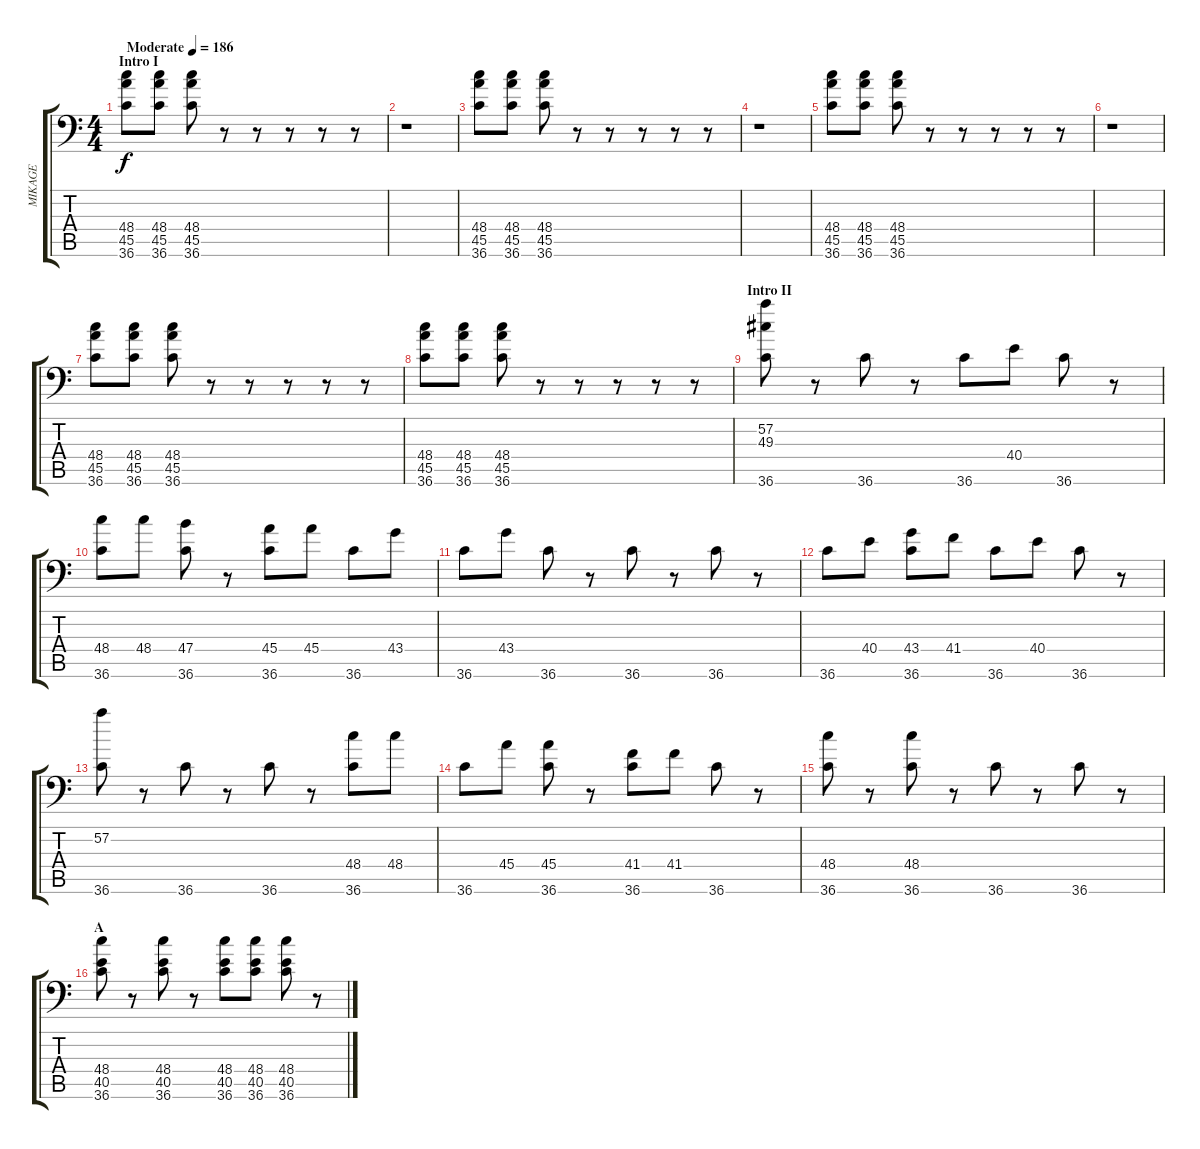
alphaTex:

\track ("MIKAGE" "MIKAGE") {instrument acousticgrandpiano}
\staff {score tabs}
\tuning (C-1 C-1 C-1 C-1 C-1 C-1) {hide}
\ts (4 4)
\section ("" "Intro I")
\tempo (186 "Moderate")
\clef f4
\ks c
(48.4 45.5 36.6).8{dy f instrument acousticgrandpiano} (48.4 45.5 36.6).8 (48.4 45.5 36.6).8 r.8 r.8 r.8 r.8 r.8 |
r.1 |
(48.4 45.5 36.6).8 (48.4 45.5 36.6).8 (48.4 45.5 36.6).8 r.8 r.8 r.8 r.8 r.8 |
r.1 |
(48.4 45.5 36.6).8 (48.4 45.5 36.6).8 (48.4 45.5 36.6).8 r.8 r.8 r.8 r.8 r.8 |
r.1 |
(48.4 45.5 36.6).8 (48.4 45.5 36.6).8 (48.4 45.5 36.6).8 r.8 r.8 r.8 r.8 r.8 |
(48.4 45.5 36.6).8 (48.4 45.5 36.6).8 (48.4 45.5 36.6).8 r.8 r.8 r.8 r.8 r.8 |
\section ("" "Intro II")
(57.2 49.3 36.6).8 r.8 36.6.8 r.8 36.6.8 40.4.8 36.6.8 r.8 |
(48.4 36.6).8 48.4.8 (47.4 36.6).8 r.8 (45.4 36.6).8 45.4.8 36.6.8 43.4.8 |
36.6.8 43.4.8 36.6.8 r.8 36.6.8 r.8 36.6.8 r.8 |
36.6.8 40.4.8 (43.4 36.6).8 41.4.8 36.6.8 40.4.8 36.6.8 r.8 |
(57.2 36.6).8 r.8 36.6.8 r.8 36.6.8 r.8 (48.4 36.6).8 48.4.8 |
36.6.8 45.4.8 (45.4 36.6).8 r.8 (41.4 36.6).8 41.4.8 36.6.8 r.8 |
(48.4 36.6).8 r.8 (48.4 36.6).8 r.8 36.6.8 r.8 36.6.8 r.8 |
\section ("" "A")
(48.4 40.5 36.6).8 r.8 (48.4 40.5 36.6).8 r.8 (48.4 40.5 36.6).8 (48.4 40.5 36.6).8 (48.4 40.5 36.6).8 r.8
